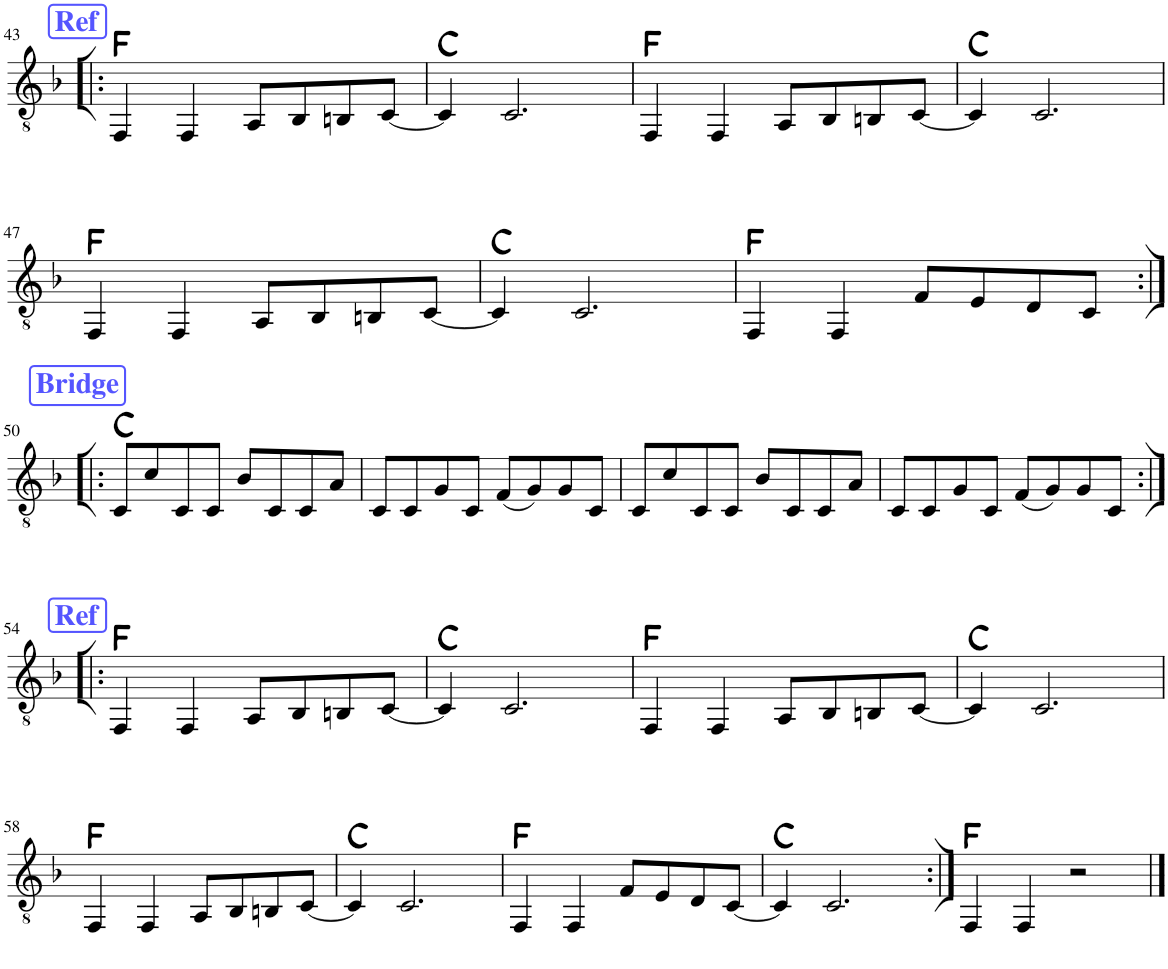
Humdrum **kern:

**kern	**harte
*part1	*part1
*staff1	*
*I"Classical Guitar	*
*I'Guit.	*
!!LO:PB:g=z
*clefGv2	*
*k[b-]	*
*M4/4	*
!!LO:REH:place=s1:a:B:cj:color=#5555FF:fs=14:t=Ref
=43!|:	=43!|:
4FF/	F:maj
4FF/	.
8AA/L	.
8BB-/	.
8BBn/	.
[8C/J	.
=44	=44
4C/]	C:maj
2.C/	.
=45	=45
4FF/	F:maj
4FF/	.
8AA/L	.
8BB-/	.
8BBn/	.
[8C/J	.
=46	=46
4C/]	C:maj
2.C/	.
!!LO:LB:g=z
=47	=47
4FF/	F:maj
4FF/	.
8AA/L	.
8BB-/	.
8BBn/	.
[8C/J	.
=48	=48
4C/]	C:maj
2.C/	.
=49	=49
4FF/	F:maj
4FF/	.
8F/L	.
8E/	.
8D/	.
8C/J	.
!!LO:LB:g=z
!!LO:REH:place=s1:a:B:cj:color=#5555FF:fs=14:t=Bridge
=50:|!|:	=50:|!|:
8C/L	C:maj
8c/	.
8C/	.
8C/J	.
8B-/L	.
8C/	.
8C/	.
8A/J	.
=51	=51
8C/L	.
8C/	.
8G/	.
8C/J	.
(8F/L	.
8G/)	.
8G/	.
8C/J	.
=52	=52
8C/L	.
8c/	.
8C/	.
8C/J	.
8B-/L	.
8C/	.
8C/	.
8A/J	.
=53	=53
8C/L	.
8C/	.
8G/	.
8C/J	.
(8F/L	.
8G/)	.
8G/	.
8C/J	.
!!LO:LB:g=z
!!LO:REH:place=s1:a:B:cj:color=#5555FF:fs=14:t=Ref
=54:|!|:	=54:|!|:
4FF/	F:maj
4FF/	.
8AA/L	.
8BB-/	.
8BBn/	.
[8C/J	.
=55	=55
4C/]	C:maj
2.C/	.
=56	=56
4FF/	F:maj
4FF/	.
8AA/L	.
8BB-/	.
8BBn/	.
[8C/J	.
=57	=57
4C/]	C:maj
2.C/	.
!!LO:LB:g=z
=58	=58
4FF/	F:maj
4FF/	.
8AA/L	.
8BB-/	.
8BBn/	.
[8C/J	.
=59	=59
4C/]	C:maj
2.C/	.
=60	=60
4FF/	F:maj
4FF/	.
8F/L	.
8E/	.
8D/	.
[8C/J	.
=61	=61
4C/]	C:maj
2.C/	.
=62:|!	=62:|!
4FF/	F:maj
4FF/	.
2r	.
==	==
*-	*-
